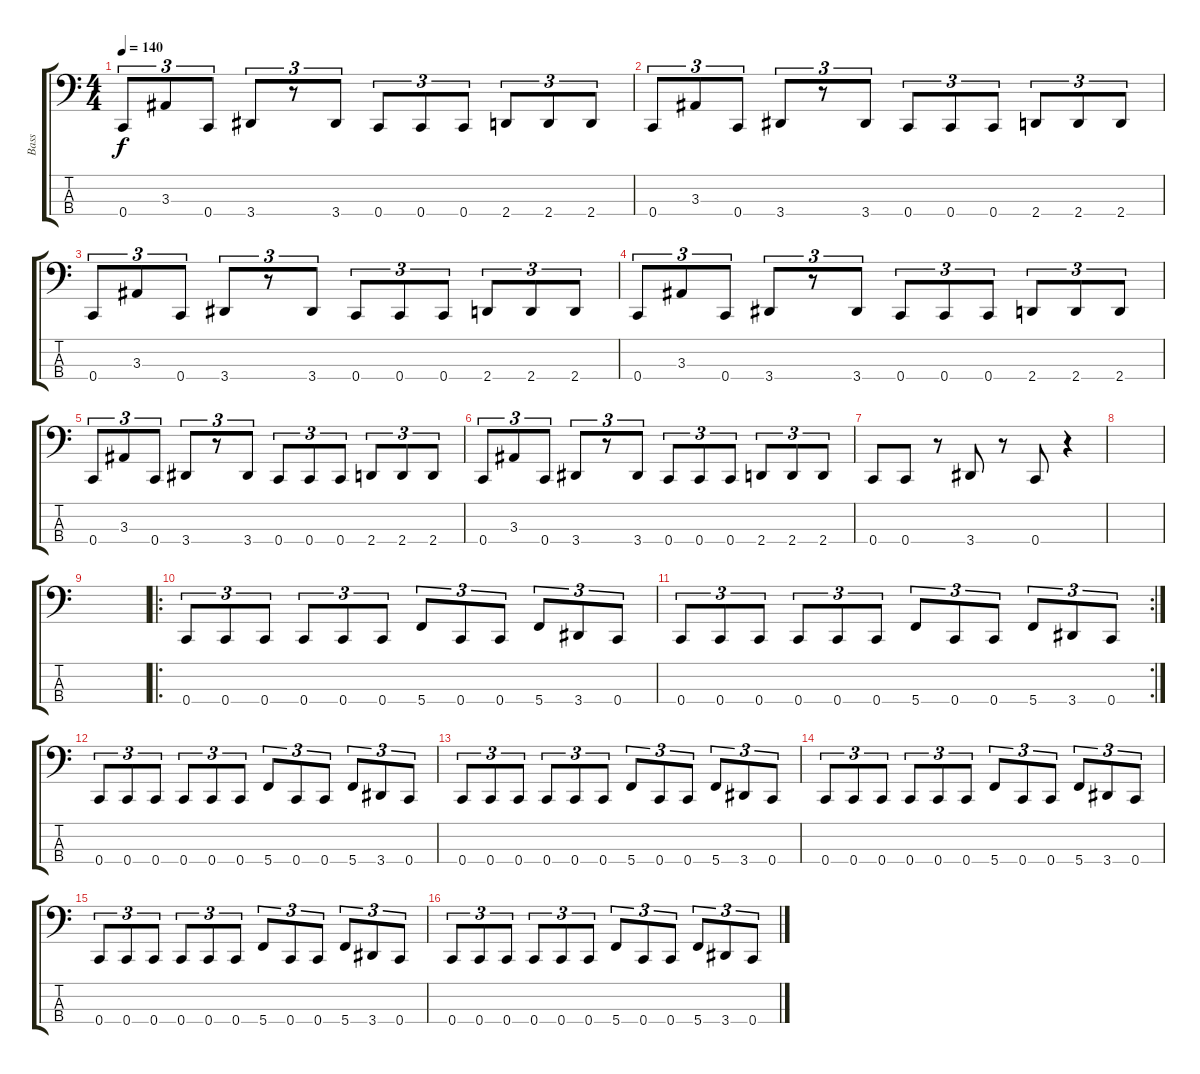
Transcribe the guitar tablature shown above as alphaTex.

\track ("Bass" "Bass") {instrument slapbass1}
\staff {score tabs}
\tuning (F2 C2 G1 C1) {hide}
\ts (4 4)
\tempo 140
\clef f4
\ks c
0.4.8{tu (3 2) dy f} 3.3.8{tu (3 2)} 0.4.8{tu (3 2)} 3.4.8{tu (3 2)} r.8{tu (3 2)} 3.4.8{tu (3 2)} 0.4.8{tu (3 2)} 0.4.8{tu (3 2)} 0.4.8{tu (3 2)} 2.4.8{tu (3 2)} 2.4.8{tu (3 2)} 2.4.8{tu (3 2)} |
0.4.8{tu (3 2)} 3.3.8{tu (3 2)} 0.4.8{tu (3 2)} 3.4.8{tu (3 2)} r.8{tu (3 2)} 3.4.8{tu (3 2)} 0.4.8{tu (3 2)} 0.4.8{tu (3 2)} 0.4.8{tu (3 2)} 2.4.8{tu (3 2)} 2.4.8{tu (3 2)} 2.4.8{tu (3 2)} |
0.4.8{tu (3 2)} 3.3.8{tu (3 2)} 0.4.8{tu (3 2)} 3.4.8{tu (3 2)} r.8{tu (3 2)} 3.4.8{tu (3 2)} 0.4.8{tu (3 2)} 0.4.8{tu (3 2)} 0.4.8{tu (3 2)} 2.4.8{tu (3 2)} 2.4.8{tu (3 2)} 2.4.8{tu (3 2)} |
0.4.8{tu (3 2)} 3.3.8{tu (3 2)} 0.4.8{tu (3 2)} 3.4.8{tu (3 2)} r.8{tu (3 2)} 3.4.8{tu (3 2)} 0.4.8{tu (3 2)} 0.4.8{tu (3 2)} 0.4.8{tu (3 2)} 2.4.8{tu (3 2)} 2.4.8{tu (3 2)} 2.4.8{tu (3 2)} |
0.4.8{tu (3 2)} 3.3.8{tu (3 2)} 0.4.8{tu (3 2)} 3.4.8{tu (3 2)} r.8{tu (3 2)} 3.4.8{tu (3 2)} 0.4.8{tu (3 2)} 0.4.8{tu (3 2)} 0.4.8{tu (3 2)} 2.4.8{tu (3 2)} 2.4.8{tu (3 2)} 2.4.8{tu (3 2)} |
0.4.8{tu (3 2)} 3.3.8{tu (3 2)} 0.4.8{tu (3 2)} 3.4.8{tu (3 2)} r.8{tu (3 2)} 3.4.8{tu (3 2)} 0.4.8{tu (3 2)} 0.4.8{tu (3 2)} 0.4.8{tu (3 2)} 2.4.8{tu (3 2)} 2.4.8{tu (3 2)} 2.4.8{tu (3 2)} |
0.4.8 0.4.8 r.8 3.4.8 r.8 0.4.8 r.4 |
|
|
\ro
0.4.8{tu (3 2)} 0.4.8{tu (3 2)} 0.4.8{tu (3 2)} 0.4.8{tu (3 2)} 0.4.8{tu (3 2)} 0.4.8{tu (3 2)} 5.4.8{tu (3 2)} 0.4.8{tu (3 2)} 0.4.8{tu (3 2)} 5.4.8{tu (3 2)} 3.4.8{tu (3 2)} 0.4.8{tu (3 2)} |
\rc 2
0.4.8{tu (3 2)} 0.4.8{tu (3 2)} 0.4.8{tu (3 2)} 0.4.8{tu (3 2)} 0.4.8{tu (3 2)} 0.4.8{tu (3 2)} 5.4.8{tu (3 2)} 0.4.8{tu (3 2)} 0.4.8{tu (3 2)} 5.4.8{tu (3 2)} 3.4.8{tu (3 2)} 0.4.8{tu (3 2)} |
0.4.8{tu (3 2)} 0.4.8{tu (3 2)} 0.4.8{tu (3 2)} 0.4.8{tu (3 2)} 0.4.8{tu (3 2)} 0.4.8{tu (3 2)} 5.4.8{tu (3 2)} 0.4.8{tu (3 2)} 0.4.8{tu (3 2)} 5.4.8{tu (3 2)} 3.4.8{tu (3 2)} 0.4.8{tu (3 2)} |
0.4.8{tu (3 2)} 0.4.8{tu (3 2)} 0.4.8{tu (3 2)} 0.4.8{tu (3 2)} 0.4.8{tu (3 2)} 0.4.8{tu (3 2)} 5.4.8{tu (3 2)} 0.4.8{tu (3 2)} 0.4.8{tu (3 2)} 5.4.8{tu (3 2)} 3.4.8{tu (3 2)} 0.4.8{tu (3 2)} |
0.4.8{tu (3 2)} 0.4.8{tu (3 2)} 0.4.8{tu (3 2)} 0.4.8{tu (3 2)} 0.4.8{tu (3 2)} 0.4.8{tu (3 2)} 5.4.8{tu (3 2)} 0.4.8{tu (3 2)} 0.4.8{tu (3 2)} 5.4.8{tu (3 2)} 3.4.8{tu (3 2)} 0.4.8{tu (3 2)} |
0.4.8{tu (3 2)} 0.4.8{tu (3 2)} 0.4.8{tu (3 2)} 0.4.8{tu (3 2)} 0.4.8{tu (3 2)} 0.4.8{tu (3 2)} 5.4.8{tu (3 2)} 0.4.8{tu (3 2)} 0.4.8{tu (3 2)} 5.4.8{tu (3 2)} 3.4.8{tu (3 2)} 0.4.8{tu (3 2)} |
0.4.8{tu (3 2)} 0.4.8{tu (3 2)} 0.4.8{tu (3 2)} 0.4.8{tu (3 2)} 0.4.8{tu (3 2)} 0.4.8{tu (3 2)} 5.4.8{tu (3 2)} 0.4.8{tu (3 2)} 0.4.8{tu (3 2)} 5.4.8{tu (3 2)} 3.4.8{tu (3 2)} 0.4.8{tu (3 2)}
